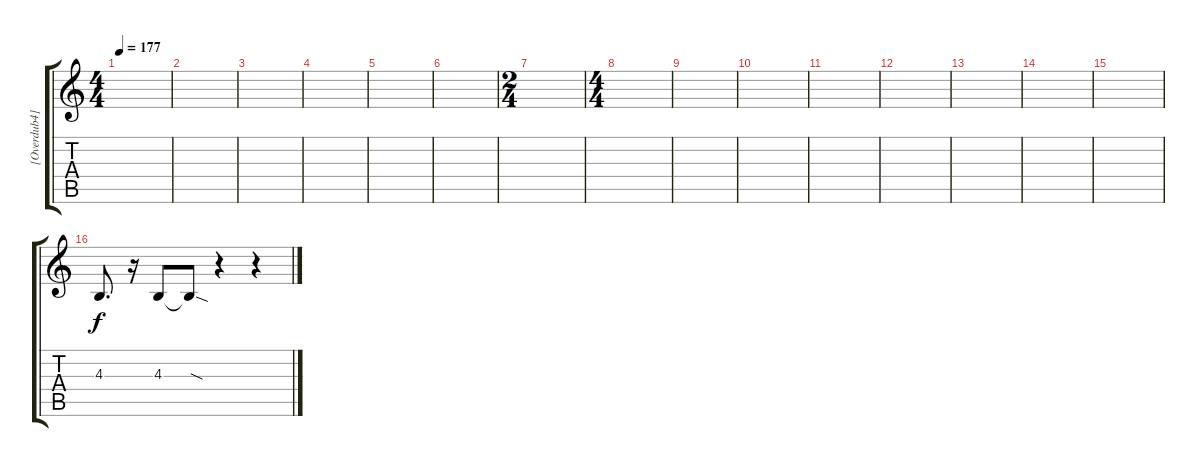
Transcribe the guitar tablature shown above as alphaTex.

\track ("[Overdub4]" "[Overdub4]") {instrument violin}
\staff {score tabs}
\tuning (E4 B3 G3 D3 A2 E2) {hide}
\ts (4 4)
\tempo 177
\clef g2
\ks c
|
|
|
|
|
|
\ts (2 4)
|
\ts (4 4)
|
|
|
|
|
|
|
|
4.3.8{d volume 14} r.16 4.3.8 4.3{sod t}.8 r.4 r.4
